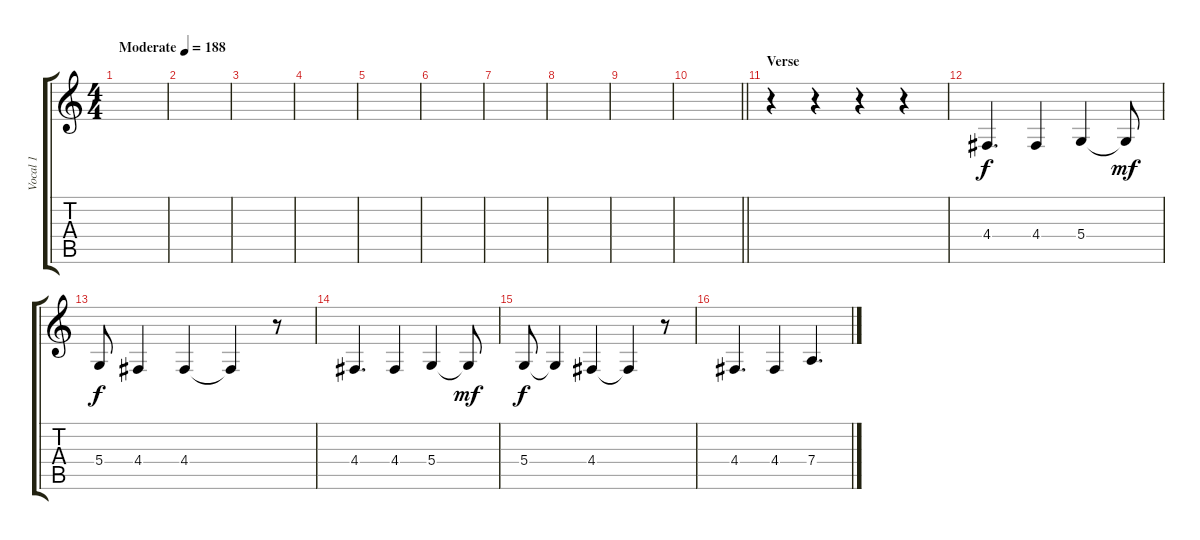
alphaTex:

\track ("Vocal 1" "Vocal 1") {instrument clarinet}
\staff {score tabs}
\tuning (E4 B3 G3 D3 A2 E2) {hide}
\ts (4 4)
\tempo (188 "Moderate")
\clef g2
\ks c
|
|
|
|
|
|
|
|
|
\barLineRight lightlight
|
\section ("" "Verse")
r.4 r.4 r.4 r.4 |
4.4.4{d} 4.4.4 5.4.4 5.4{t}.8{dy mf} |
5.4.8{dy f} 4.4.4 4.4.4 4.4{t}.4 r.8 |
4.4.4{d} 4.4.4 5.4.4 5.4{t}.8{dy mf} |
5.4.8{dy f} 5.4{t}.4 4.4.4 4.4{t}.4 r.8 |
4.4.4{d} 4.4.4 7.4.4{d}
